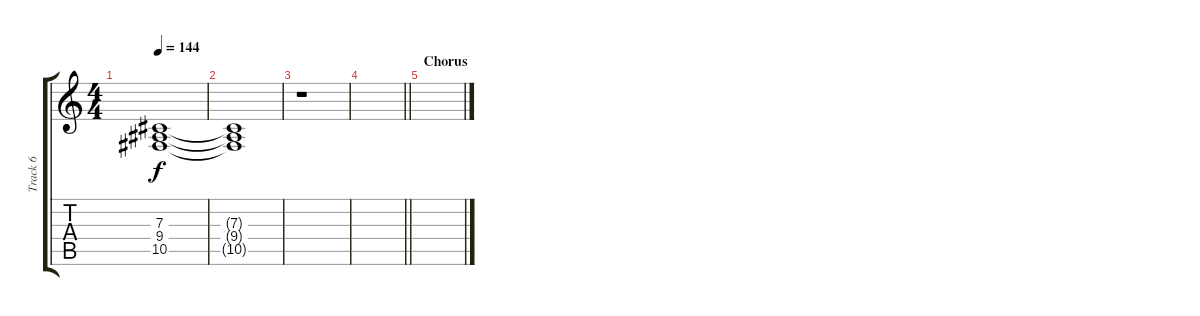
\track ("Track 6" "Track 6") {instrument acousticgrandpiano}
\staff {score tabs}
\tuning (Eb4 Bb3 Gb3 Db3 Ab2 Eb2) {hide}
\ts (4 4)
\tempo 144
\clef g2
\ks c
(7.3 9.4 10.5).1{dy f} |
(7.3{t} 9.4{t} 10.5{t}).1 |
r.1 |
\barLineRight lightlight
|
\section ("" "Chorus")
